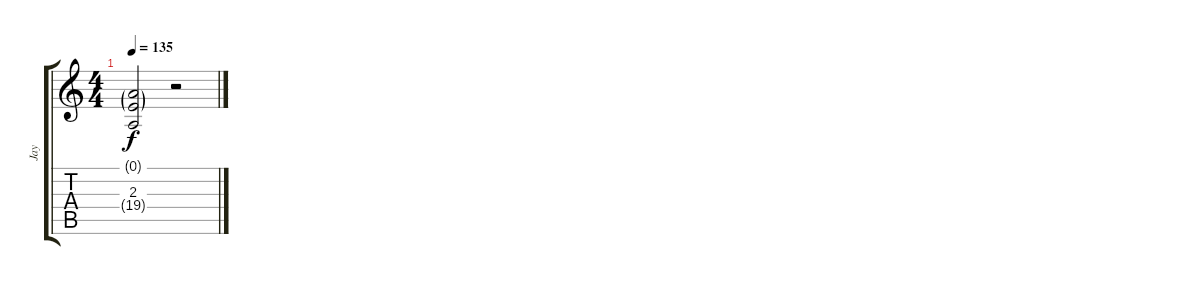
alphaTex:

\track ("Jay" "Jay") {instrument bassoon}
\staff {score tabs}
\tuning (E4 B3 G3 D3 A2 E2) {hide}
\ts (4 4)
\tempo 135
\clef g2
\ks c
(0.1{g} 2.3 19.4{g}).2{dy f} r.2
